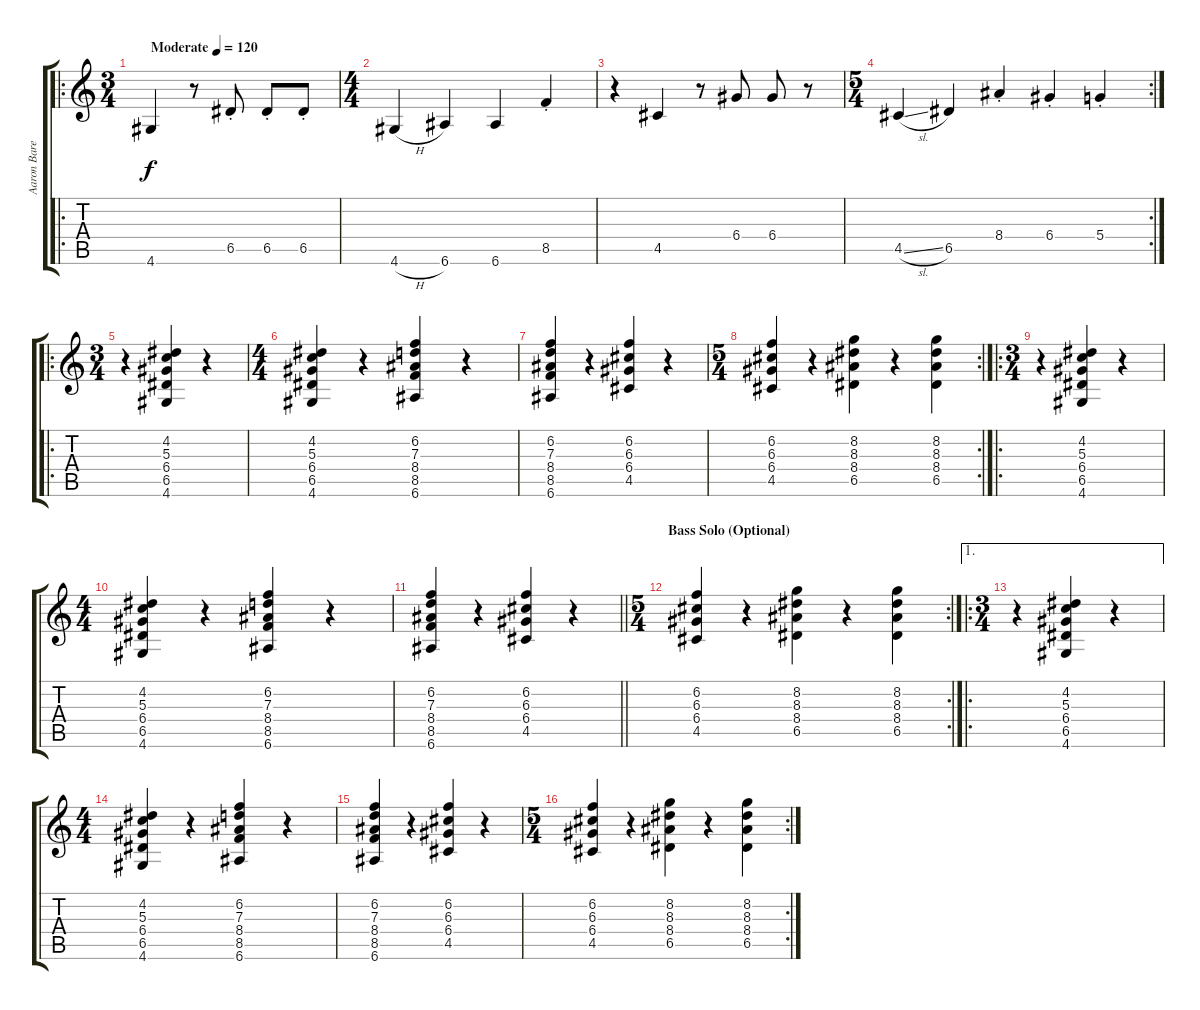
\track ("Aaron Baret (Ska Guitar)" "Aaron Bare") {instrument electricguitarclean}
\staff {score tabs}
\tuning (E4 B3 G3 D3 A2 E2) {hide}
\ro
\ts (3 4)
\tempo (120 "Moderate")
\clef g2
\ks c
4.6.4{dy f instrument electricguitarclean} r.8 6.5{st}.8 6.5{st}.8 6.5{st}.8 |
\ts (4 4)
4.6{h}.4 6.6.4 6.6.4 8.5{st}.4 |
r.4 4.5.4 r.8 6.4.8 6.4.8 r.8 |
\rc 2
\ts (5 4)
4.5{sl}.4 6.5.4 8.4{st}.4 6.4{st}.4 5.4{st}.4 |
\ro
\ts (3 4)
r.4 (4.2 5.3 6.4 6.5 4.6).4 r.4 |
\ts (4 4)
(4.2 5.3 6.4 6.5 4.6).4 r.4 (6.2 7.3 8.4 8.5 6.6).4 r.4 |
(6.2 7.3 8.4 8.5 6.6).4 r.4 (6.2 6.3 6.4 4.5).4 r.4 |
\rc 2
\ts (5 4)
(6.2 6.3 6.4 4.5).4 r.4 (8.2 8.3 8.4 6.5).4 r.4 (8.2 8.3 8.4 6.5).4 |
\ro
\ts (3 4)
r.4 (4.2 5.3 6.4 6.5 4.6).4 r.4 |
\ts (4 4)
(4.2 5.3 6.4 6.5 4.6).4 r.4 (6.2 7.3 8.4 8.5 6.6).4 r.4 |
\barLineRight lightlight
(6.2 7.3 8.4 8.5 6.6).4 r.4 (6.2 6.3 6.4 4.5).4 r.4 |
\rc 2
\ts (5 4)
\section ("" "Bass Solo (Optional)")
(6.2 6.3 6.4 4.5).4 r.4 (8.2 8.3 8.4 6.5).4 r.4 (8.2 8.3 8.4 6.5).4 |
\ae 1
\ro
\ts (3 4)
r.4 (4.2 5.3 6.4 6.5 4.6).4 r.4 |
\ts (4 4)
(4.2 5.3 6.4 6.5 4.6).4 r.4 (6.2 7.3 8.4 8.5 6.6).4 r.4 |
(6.2 7.3 8.4 8.5 6.6).4 r.4 (6.2 6.3 6.4 4.5).4 r.4 |
\rc 2
\ts (5 4)
(6.2 6.3 6.4 4.5).4 r.4 (8.2 8.3 8.4 6.5).4 r.4 (8.2 8.3 8.4 6.5).4
